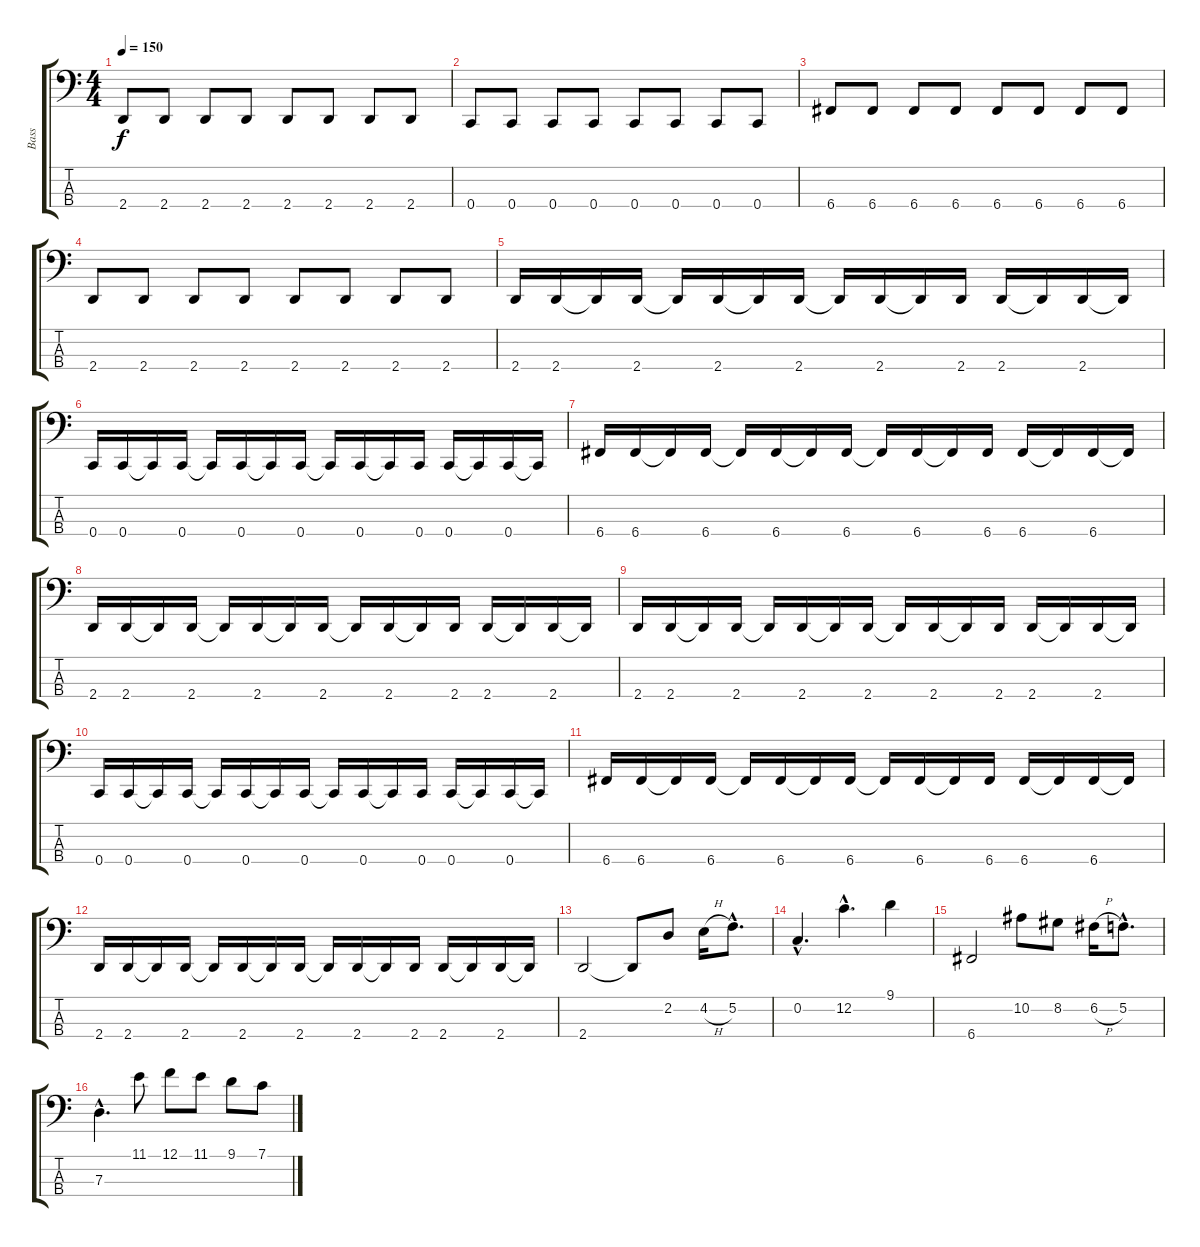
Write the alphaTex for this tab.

\track ("Bass" "Bass") {instrument electricbasspick}
\staff {score tabs}
\tuning (F2 C2 G1 C1) {hide}
\ts (4 4)
\tempo 150
\clef f4
\ks c
2.4.8{dy f} 2.4.8 2.4.8 2.4.8 2.4.8 2.4.8 2.4.8 2.4.8 |
0.4.8 0.4.8 0.4.8 0.4.8 0.4.8 0.4.8 0.4.8 0.4.8 |
6.4.8 6.4.8 6.4.8 6.4.8 6.4.8 6.4.8 6.4.8 6.4.8 |
2.4.8 2.4.8 2.4.8 2.4.8 2.4.8 2.4.8 2.4.8 2.4.8 |
2.4.16 2.4.16 2.4{t}.16 2.4.16 2.4{t}.16 2.4.16 2.4{t}.16 2.4.16 2.4{t}.16 2.4.16 2.4{t}.16 2.4.16 2.4.16 2.4{t}.16 2.4.16 2.4{t}.16 |
0.4.16 0.4.16 0.4{t}.16 0.4.16 0.4{t}.16 0.4.16 0.4{t}.16 0.4.16 0.4{t}.16 0.4.16 0.4{t}.16 0.4.16 0.4.16 0.4{t}.16 0.4.16 0.4{t}.16 |
6.4.16 6.4.16 6.4{t}.16 6.4.16 6.4{t}.16 6.4.16 6.4{t}.16 6.4.16 6.4{t}.16 6.4.16 6.4{t}.16 6.4.16 6.4.16 6.4{t}.16 6.4.16 6.4{t}.16 |
2.4.16 2.4.16 2.4{t}.16 2.4.16 2.4{t}.16 2.4.16 2.4{t}.16 2.4.16 2.4{t}.16 2.4.16 2.4{t}.16 2.4.16 2.4.16 2.4{t}.16 2.4.16 2.4{t}.16 |
2.4.16 2.4.16 2.4{t}.16 2.4.16 2.4{t}.16 2.4.16 2.4{t}.16 2.4.16 2.4{t}.16 2.4.16 2.4{t}.16 2.4.16 2.4.16 2.4{t}.16 2.4.16 2.4{t}.16 |
0.4.16 0.4.16 0.4{t}.16 0.4.16 0.4{t}.16 0.4.16 0.4{t}.16 0.4.16 0.4{t}.16 0.4.16 0.4{t}.16 0.4.16 0.4.16 0.4{t}.16 0.4.16 0.4{t}.16 |
6.4.16 6.4.16 6.4{t}.16 6.4.16 6.4{t}.16 6.4.16 6.4{t}.16 6.4.16 6.4{t}.16 6.4.16 6.4{t}.16 6.4.16 6.4.16 6.4{t}.16 6.4.16 6.4{t}.16 |
2.4.16 2.4.16 2.4{t}.16 2.4.16 2.4{t}.16 2.4.16 2.4{t}.16 2.4.16 2.4{t}.16 2.4.16 2.4{t}.16 2.4.16 2.4.16 2.4{t}.16 2.4.16 2.4{t}.16 |
2.4.2 2.4{t}.8 2.2.8 4.2{h}.16 5.2{hac}.8{d} |
0.2{hac}.4{d} 12.2{hac}.4{d} 9.1.4 |
6.4.2 10.2.8 8.2.8 6.2{h}.16 5.2{hac}.8{d} |
7.3{hac}.4{d} 11.1.8 12.1.8 11.1.8 9.1.8 7.1.8
